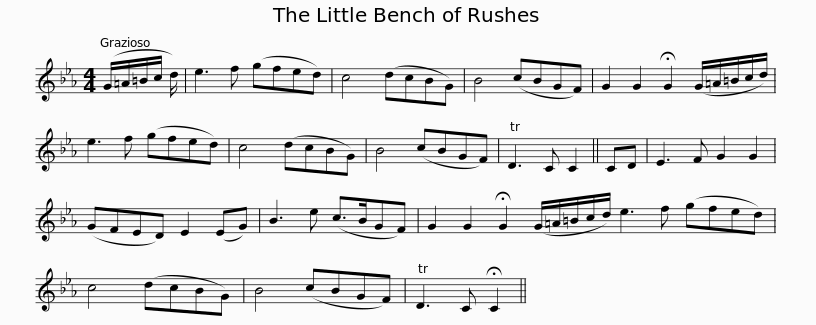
X:1
L:1/8
M:4/4
I:linebreak $
K:Eb
V:1 treble
V:1
 (G/=A/=B/c/ d/) | e3 f (gfed) | c4 (dcBG) | B4 (cBGF) | G2 G2 !fermata!G2 (G/=A/=B/c/d/) | %5
 e3 f (gfed) | c4 (dcBG) |$ B4 (cBGF) | TD3 C C2 || CD | %10
 E3 F G2 G2 | (GFED) E2 (EG) | B3 e (c>BGF) |$ G2 G2 !fermata!G2 (G/=A/=B/c/d/) e3 f (gfed) | c4 (dcBG) | %15
 B4 (cBGF) | TD3 C !fermata!C2 || %17
